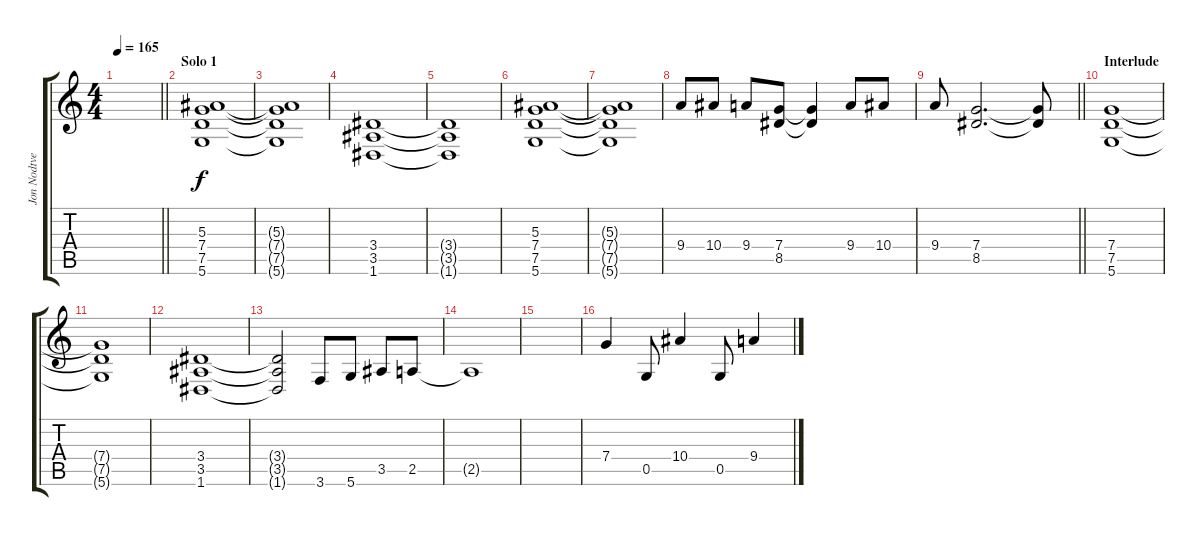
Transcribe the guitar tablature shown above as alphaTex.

\track ("Jon Nodtveidt 2" "Jon Nodtve") {instrument distortionguitar}
\staff {score tabs}
\tuning (D4 A3 F3 C3 G2 D2) {hide}
\ts (4 4)
\tempo 165
\clef g2
\barLineRight lightlight
\ks c
|
\section ("" "Solo 1")
(5.3 7.4 7.5 5.6).1{instrument distortionguitar} |
(5.3{t} 7.4{t} 7.5{t} 5.6{t}).1 |
(3.4 3.5 1.6).1 |
(3.4{t} 3.5{t} 1.6{t}).1 |
(5.3 7.4 7.5 5.6).1 |
(5.3{t} 7.4{t} 7.5{t} 5.6{t}).1 |
9.4.8 10.4.8 9.4.8 (7.4 8.5).8 (7.4{t} 8.5{t}).4 9.4.8 10.4.8 |
\barLineRight lightlight
9.4.8 (7.4 8.5).2{d} (7.4{t} 8.5{t}).8 |
\section ("" "Interlude")
(7.4 7.5 5.6).1 |
(7.4{t} 7.5{t} 5.6{t}).1 |
(3.4 3.5 1.6).1 |
(3.4{t} 3.5{t} 1.6{t}).2 3.6.8 5.6.8 3.5.8 2.5.8 |
2.5{t}.1 |
|
7.4.4 0.5.8 10.4.4 0.5.8 9.4.4
